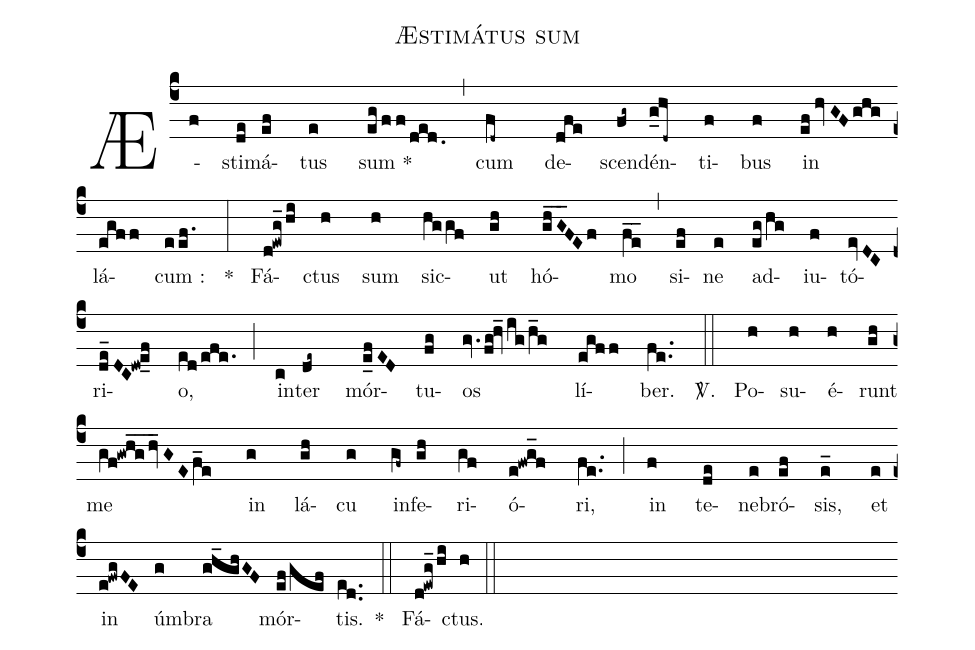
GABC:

name: Æstimátus sum;
%%
(c4)

Æ(f)sti(de)má(ef)tus(e) sum *(eg/ff/ded.) (,)
cum(fd~) de(dfe)scen(fg~)dén(g_0hd~)ti(f)bus(f) in(efhvGFghgz) lá(egff)cum :(eef.) *(:)
Fá(d!ewg_/hi)ctus(h) sum(h) sic(hggf)ut(gh) hó(gh_G_FEf)mo(f_e_) (,)
si(ef)ne(e) ad(eg/hg)iu(f)tó(evDCz)ri(de_DC!dw!e_0f)o,(ed/efe.) (;)
in(c)ter(de~) mór(e_0fED)tu(fg)os(gv./fg!hv_ig/h_g) lí(egff)ber.(fe..) <sp>V/</sp>.(::)

Po(h)su(h)é(h)runt(ghz) me(gf!gwh_g_/hv_GEf_e) in(g) lá(gh)cu(g) in(gf~)fe(gh)ri(gf)ó(e!fwg_f)ri,(fe..) (;)
in(f) te(de)ne(e)bró(ef)sis,(e_) et(ez) in(e!fwgFE) úm(g)bra(gh_ghGF) mór(ef/gef)tis.(ed..) * (::)

Fá(d!ewg_/hi)ctus.(h) (::)
